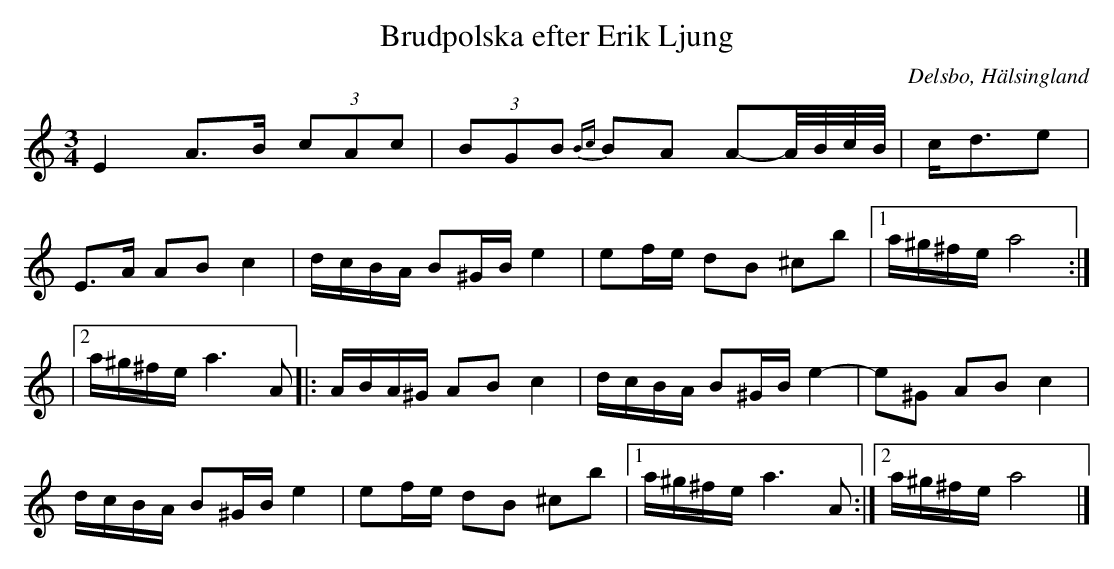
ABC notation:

X:1
T: Brudpolska efter Erik Ljung
O: Delsbo, Hälsingland
M: 3/4
L: 1/8
K: Am
E2 A>B (3cAc| (3BGB {Bc}BA A-A//B//c//B//|c/d3/2e|
E>A AB c2 | d/c/B/A/ B^G/B/ e2 | ef/e/ dB ^cb |1 a/^g/^f/e/ a4 :|
|2 a/^g/^f/e/ a3 A |: A/B/A/^G/ AB c2 | d/c/B/A/ B^G/B/ e2- | e^G AB c2 |
d/c/B/A/ B^G/B/ e2 | ef/e/ dB ^cb |1 a/^g/^f/e/ a3 A :|2 a/^g/^f/e/ a4 |]
